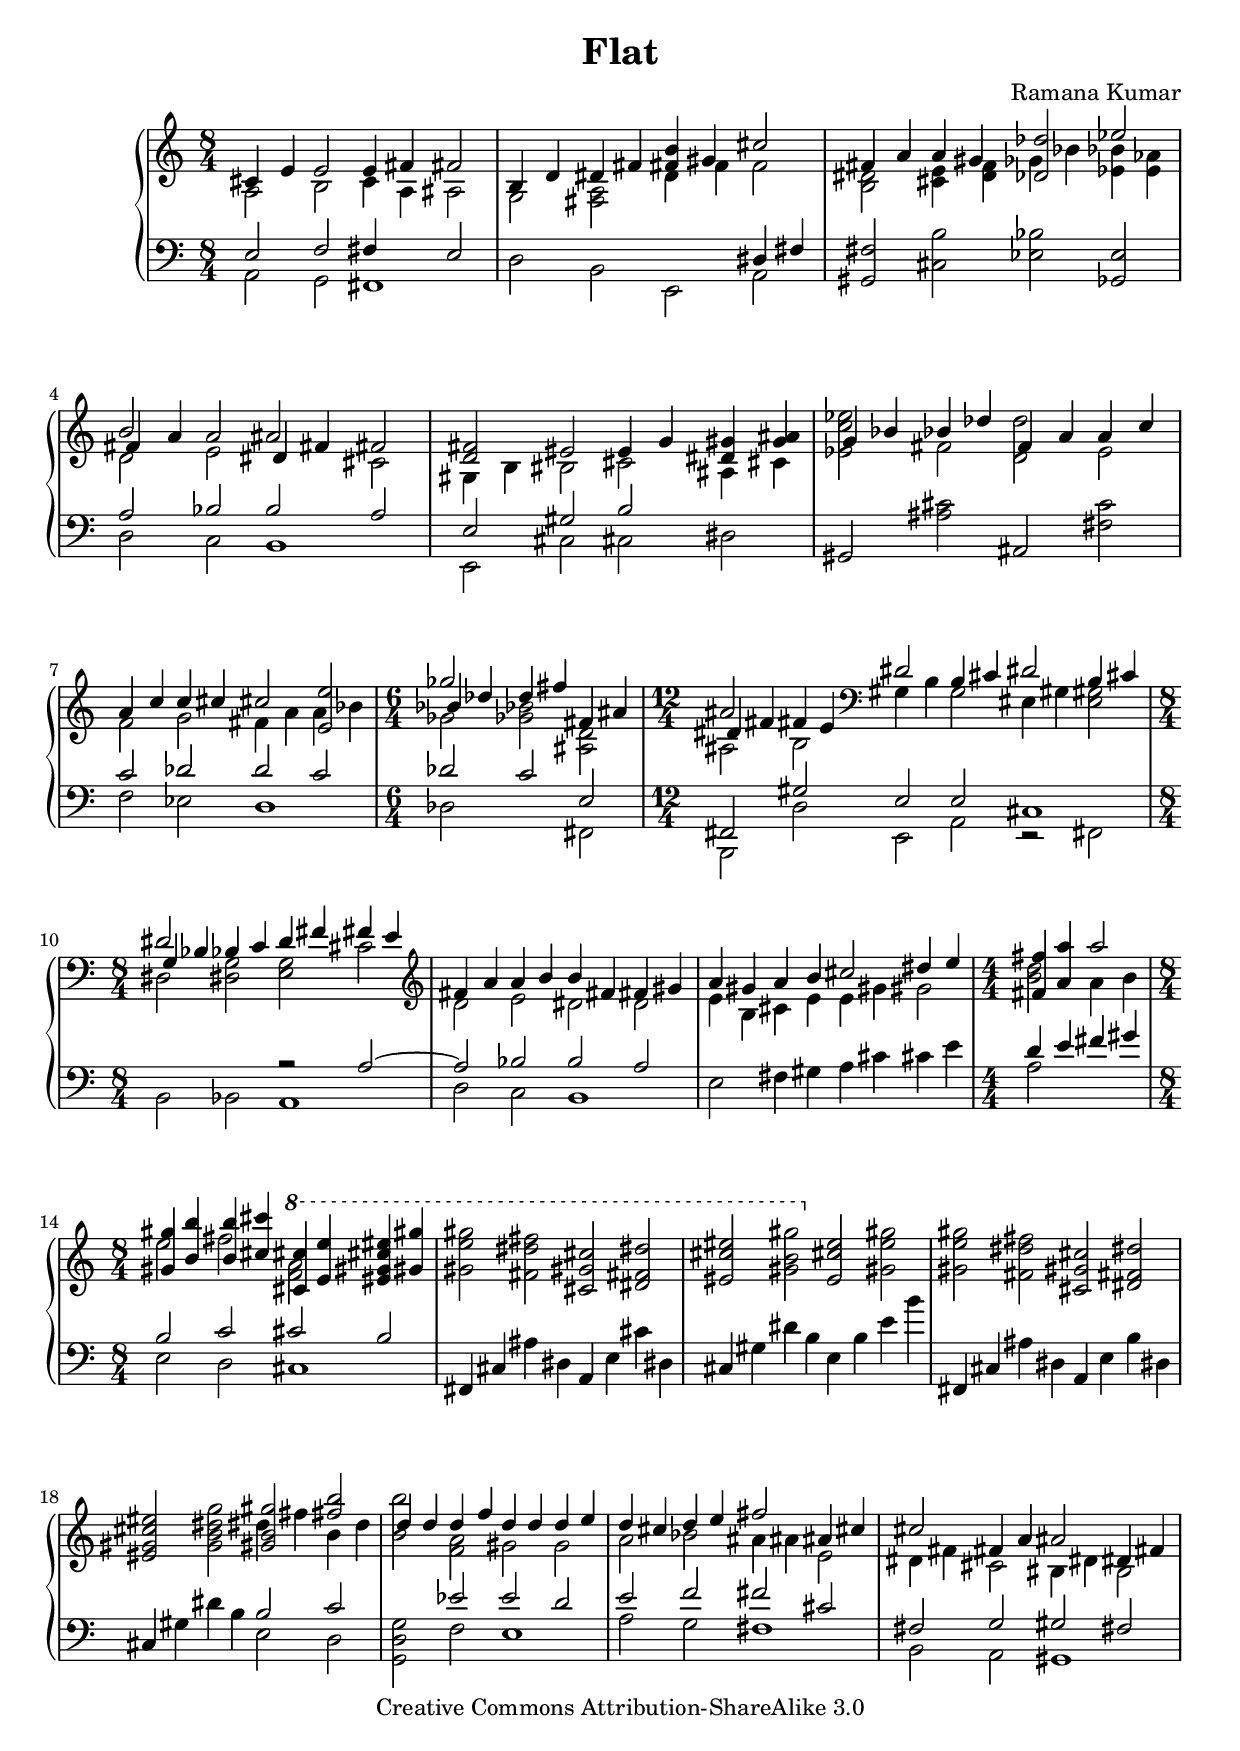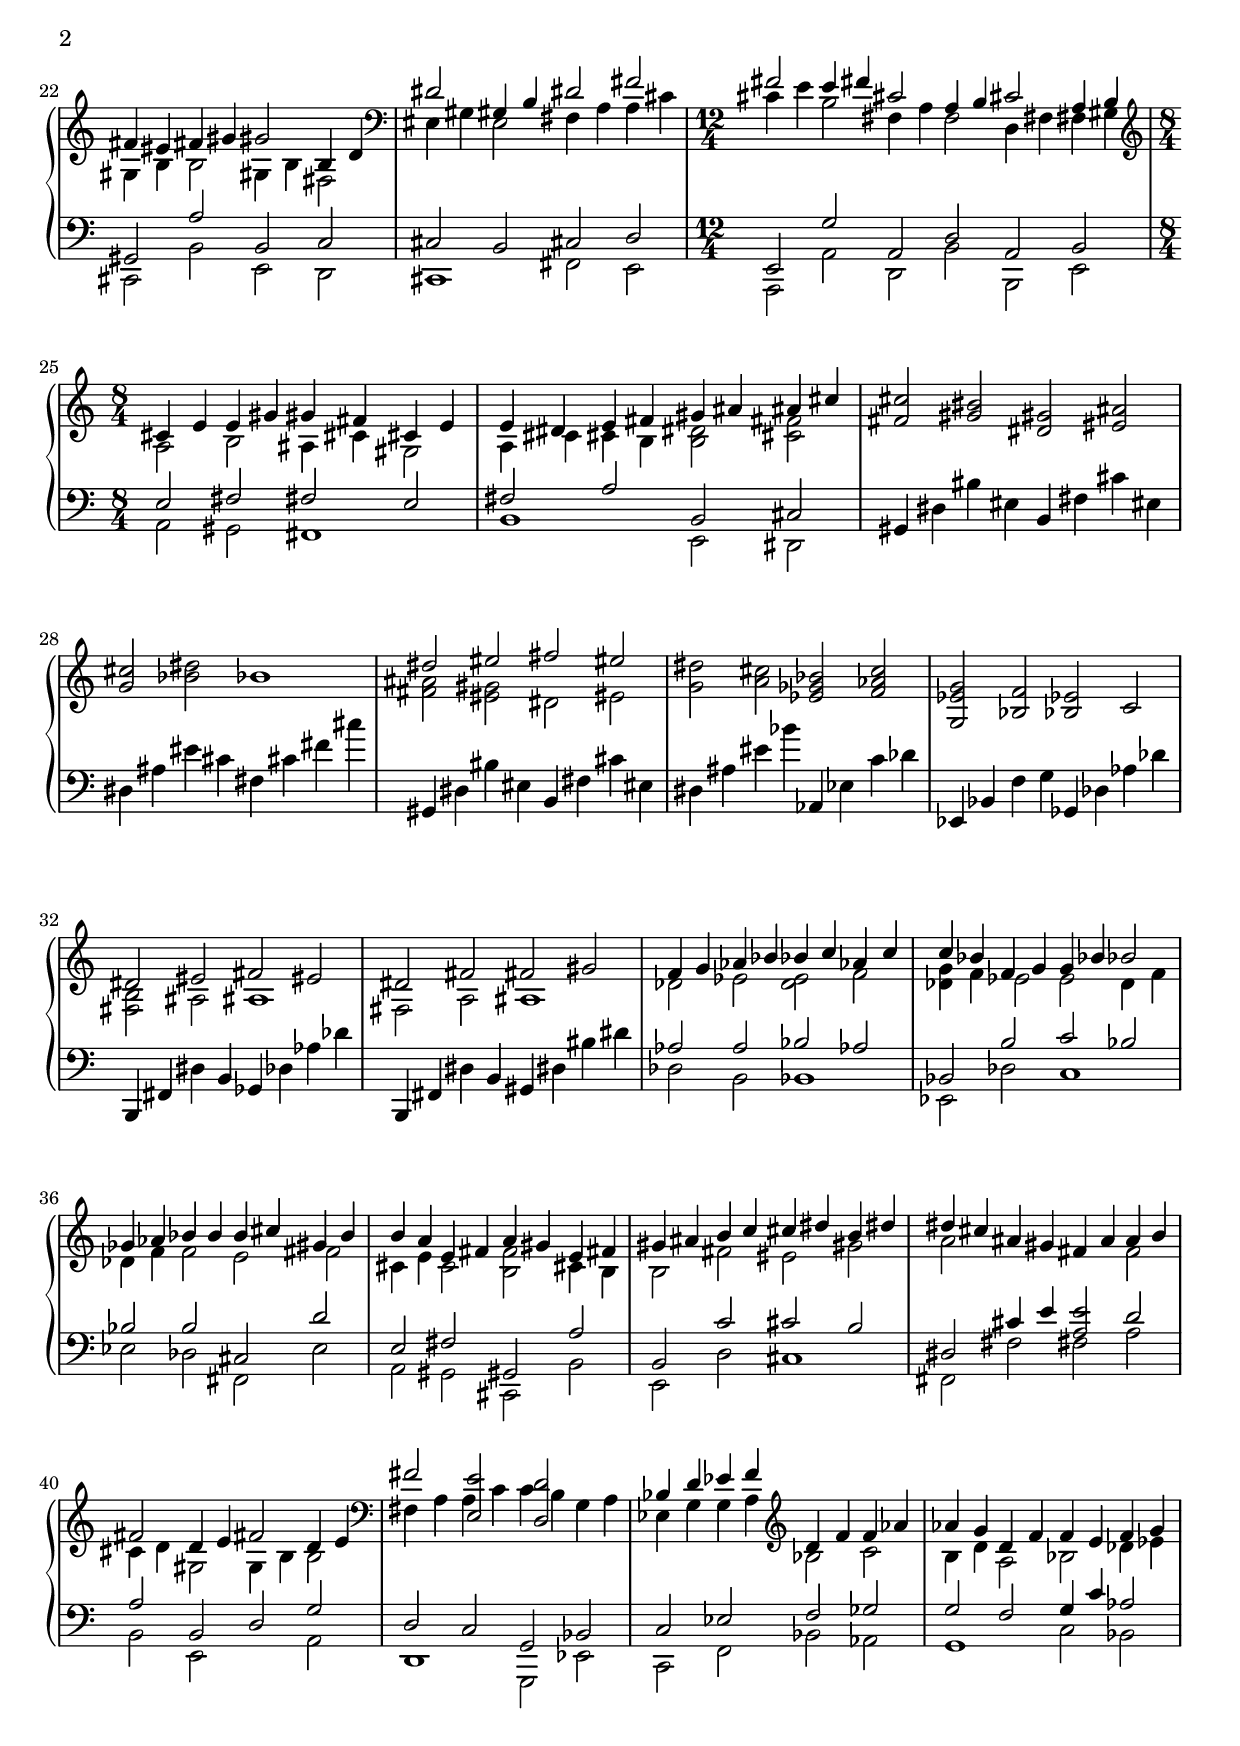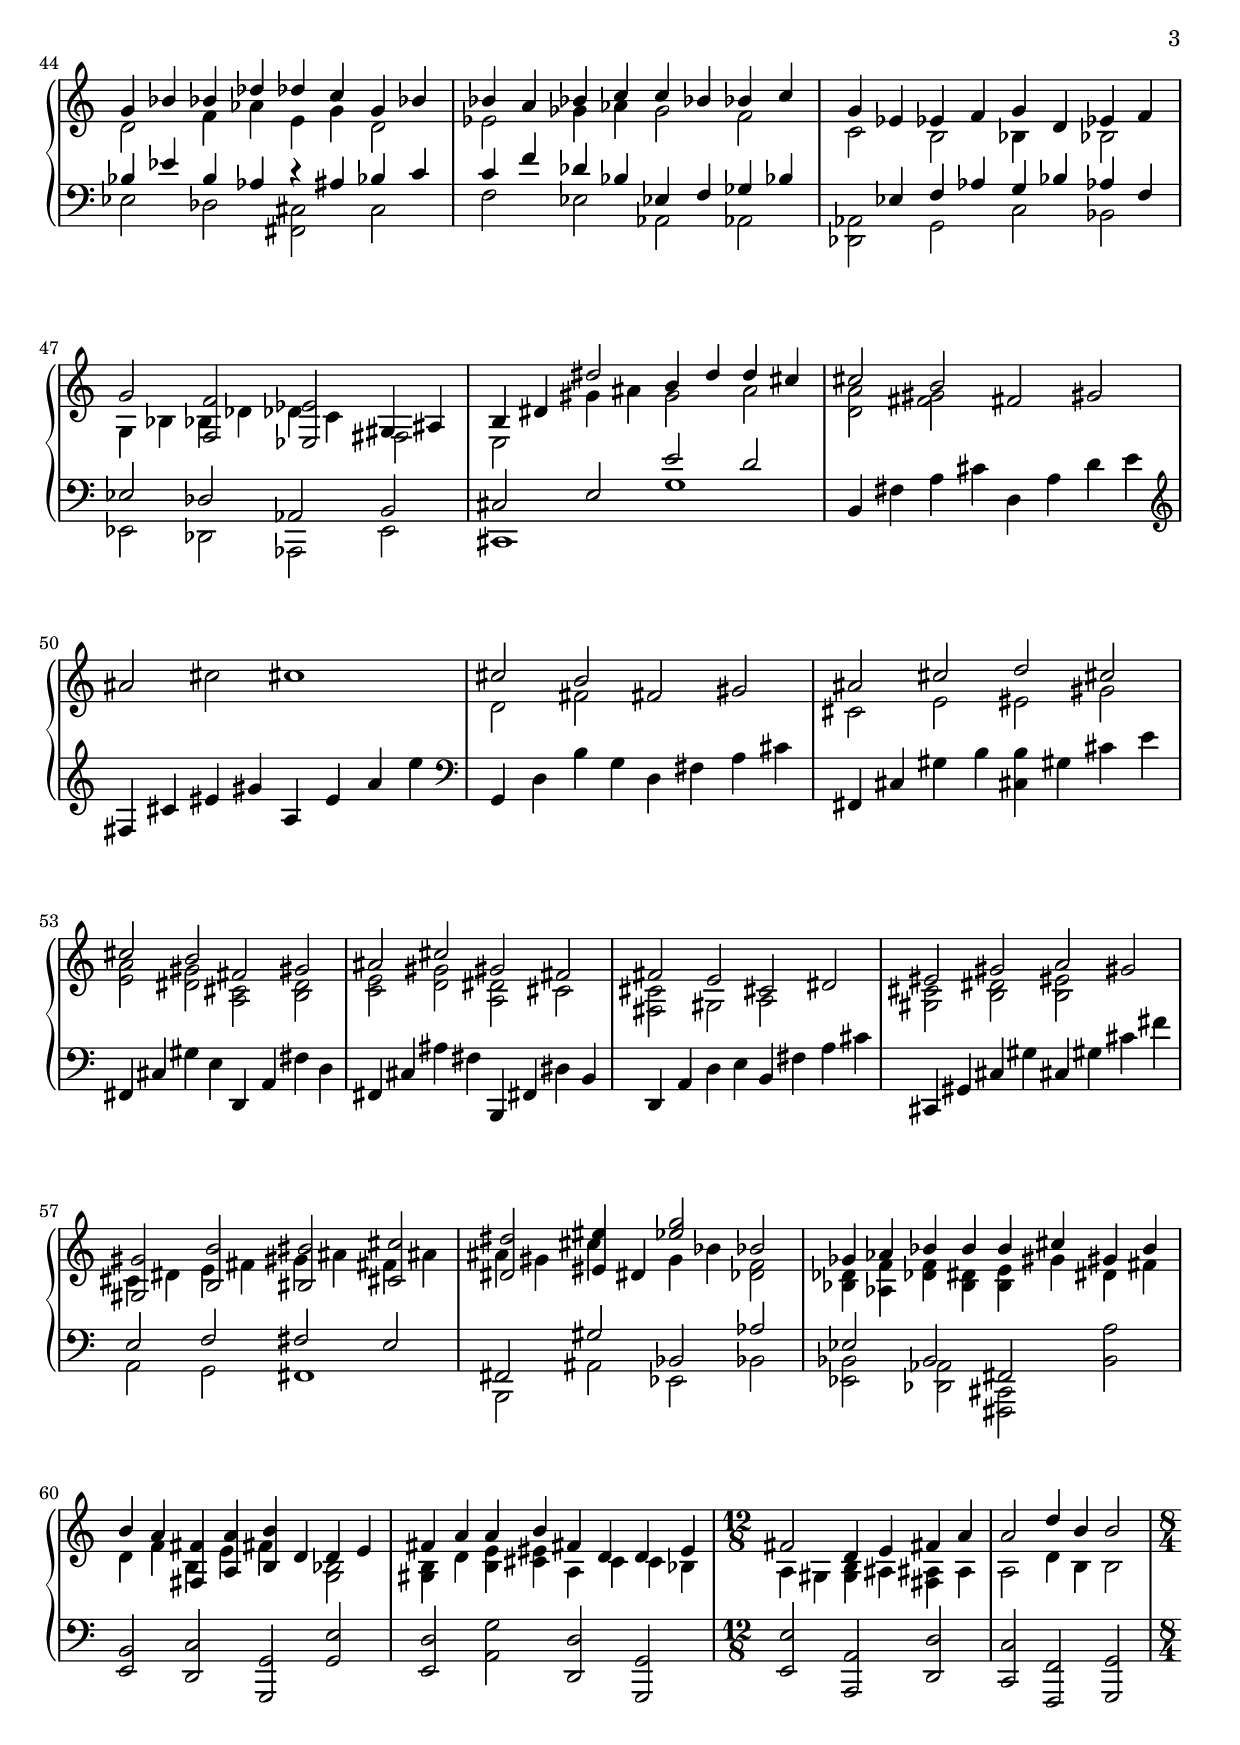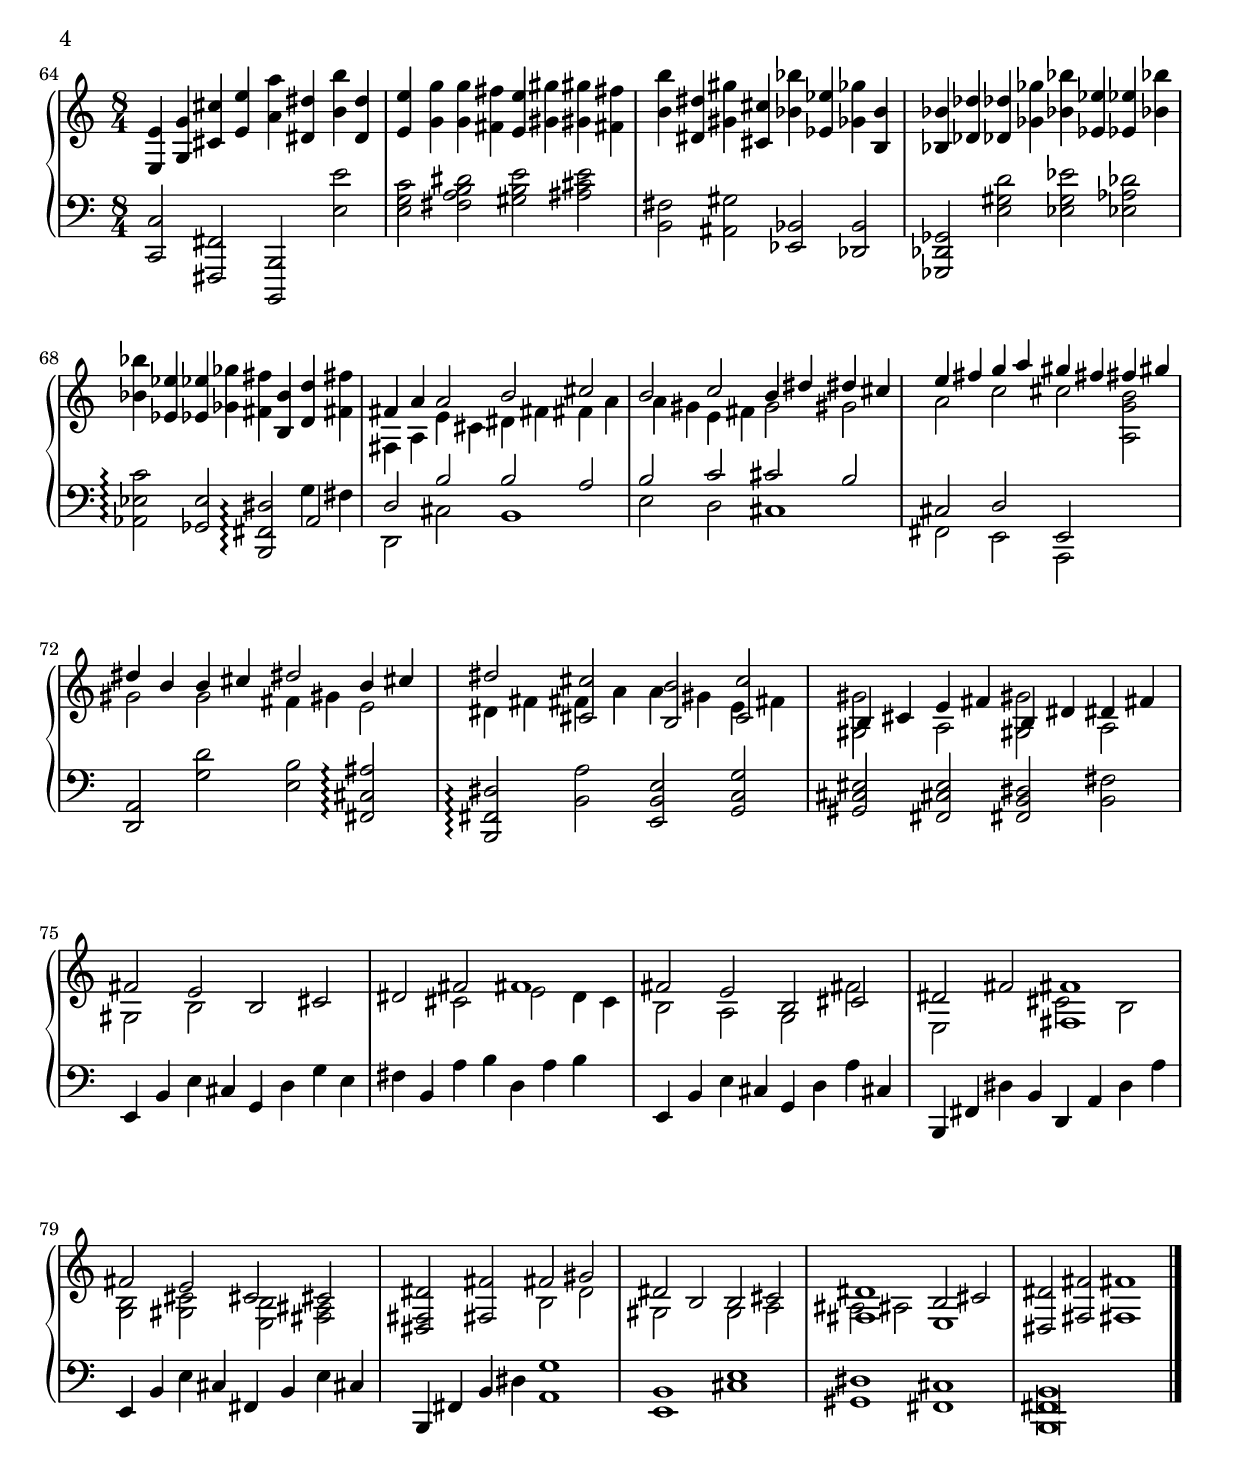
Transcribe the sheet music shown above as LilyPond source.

\version "2.10.30"

\header {
  title             = "Flat"
  composer          = "Ramana Kumar"
  date              = "2007"
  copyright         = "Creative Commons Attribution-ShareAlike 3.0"
}

onceStem =
#(define-music-function (parser location direction music) (number? ly:music?) #{
  \once \override Stem #'direction = $direction
  $music #}
)

#(ly:set-option 'point-and-click #f)

\score {
  \context PianoStaff <<
    \context Staff = right <<
      #(set-accidental-style 'forget)
      \override Staff.TimeSignature #'style = #'()
      \clef treble
      \time 8/4
      << {
        <<
          {cis'4 e' e'2 e'4 fis' fis'2}
        \\{a2 b c'4 a ais2}
        >> | <<
          {b4 d' dis' fis' <b' fis'> gis' cis''2}
        \\{g2 <fis a> d'4 f' f'2}
        >> | <<
          {fis'4 a' a' gis' <des' des''>2 ees''}
        \\{<b dis'>2 <cis' e'>4 <d' f'> ges' bes' <bes' ees'> <aes' e'>}
        >> | <<
          {b'2 s ais' s}
        \\{d'2 e' s cis'}
        \\{fis'4 a' a'2 dis'4 fis' fis'2}
        >> | <<
          {<fis' d'>2 eis' e'4 g' <gis' dis'> <ais' g'>}
        \\{gis4 b bis2 cis' ais4 cis'}
        >> | <<                                             %--05
          {g'4 bes' bes' des'' f' a' a' c''}
        \\{<ees' c'' ees''>2 fis' <d' d''> e'}
        >> | <<
          {a'4 c'' c'' cis'' cis''2 <e' e''>}
        \\{f'2 g' fis'4 a' a' bes'}
        >> | \time 6/4 <<
          {ges''2 s fis'4 ais'}
        \\{ges'2 <ges' bes'> <ais d'>}
        \\{bes'4 des'' d'' fis'' s2}
        >> | \time 12/4 <<
          {ais'2 s \clef bass dis'2 b4 cis' dis'2 b4 cis'}
        \\{ais2 b gis4 b g2 eis4 gis <e gis>2}
        \\{dis'4 fis' fis' e'}
        >> | \time 8/4 <<
          {dis'2 s d'4 fis' fis' e'}
        \\{dis2 <dis g> <e g> cis'}
        \\{g4 bes bes c' s2 s}
        >> | \clef treble <<                               %--10
          {fis'4 a' a' b' b' fis' fis' gis'}
        \\{d'2 e' dis' d'}
        >> | <<
          {a'4 gis' a' b' cis''2 dis''4 e''}
        \\{e'4 b cis' e' e' gis' gis'2}
        >> | \time 4/4 <<
          {<fis' fis''>4 <a' a''> a''2}
        \\{<b' d''>2 a'4 b'}
        >> | \time 8/4 <<
          {<gis' gis''>4 <b' b''> <b' b''> <cis'' cis'''> #(set-octavation 1) <cis'' cis'''> <e'' e'''> <eis'' gis'' cis''' eis'''> <gis'' gis'''>}
        \\{e''2 fis'' <f'' a''> s}
        >> | 
          <gis'' e''' gis'''>2 <fis'' dis''' fis'''> <cis'' gis'' cis'''> <dis'' fis'' dis'''>
           |                                               %--15
          <eis'' cis''' eis'''>2 <gis'' b'' gis'''> #(set-octavation 0) <e' cis'' e''> <gis' e'' gis''>
           |
          <gis' e'' gis''>2 <fis' dis'' fis''> <cis' gis' cis''> <dis' fis' dis''>
           |
          <eis' gis' cis'' eis''>2 <g' b' dis'' g''> <<{<gis' b' gis''>2 <fis'' b''>}\\{dis''4 fis'' b' d''}>>
           | <<
          {d''4 d'' d'' f'' d'' d'' d'' e''}
        \\{<b' b''>2 <f' a'> gis' g'}
        >> | <<
          {d''4 cis'' d'' e'' fis''2 ais'4 cis''}
        \\{a'2 bes' ais'4 ais' e'2}
        >> | <<                                            %--20
          {cis''2 fis'4 a' ais'2 dis'4 fis'}
        \\{dis'4 fis' cis'2 bis4 dis' b2}
        >> | <<
          {fis'4 eis' fis' gis' gis'2 b4 d'}
        \\{gis4 b b2 gis4 b fis2}
        >> | \clef bass <<
          {dis'2 gis4 b dis'2 fis'}
        \\{eis4 gis e2 fis4 a a cis'}
        >> | \time 12/4 <<
          {fis'2 e'4 fis' cis'2 a4 b cis'2 a4 b}
        \\{cis'4 e' b2 fis4 a f2 d4 fis fis gis}
        >> | \time 8/4 \clef treble <<
          {cis'4 e' e' gis' gis' fis' cis' e'}
        \\{a2 b ais4 cis' gis2}
        >> | <<                                            %--25
          {e'4 dis' e' fis' gis' ais' ais' cis''}
        \\{a4 cis' cis' b <b dis'>2 <cis' fis'>}
        >> |
          <cis'' fis'>2 <bis' gis'> <gis' dis'> <ais' eis'>
           | 
          <cis'' g'>2 <dis'' bes'> bes'1
           | <<
          {dis''2 eis'' fis'' eis''}
        \\{<fis' ais'>2 <eis' gis'> dis' eis'}
        >> |
          <g' dis''>2 <a' cis''> <ees' ges' bes'> <f' aes' c''>
           |                                               %--30             
          <g ees' g'>2 <bes f'> <bes ees'> c'
           | <<
          {dis'2 eis' fis' eis'}
        \\{<fis b>2 ais ais1}
        >> | <<
          {dis'2 fis' fis' gis'}
        \\{fis2 a ais1}
        >> | <<
          {f'4 g' aes' bes' bes' c'' aes' c''}
        \\{des'2 ees' <d' e'> f'}
        >> | <<
          {c''4 bes' f' g' g' bes' bes'2}
        \\{<des' g'>4 f' ees'2 e' d'4 f'}
        >> | <<                                            %--35 
          {ges'4 aes' bes' b' b' cis'' gis' b'}
        \\{des'4 f' f'2 e' fis'}
        >> | <<
          {b'4 a' e' fis' a' gis' e' fis'}
        \\{cis'4 e' c'2 <b f'> cis'4 b}
        >> | <<
          {gis'4 ais' b' c'' cis'' dis'' b' dis''}
        \\{b2 fis' eis' gis'}
        >> | <<
          {dis''4 cis'' ais' gis' fis' a' a' b'}
        \\{a'2 s s f'}
        >> | <<
          {fis'2 d'4 e' fis'2 d'4 e'}
        \\{cis'4 d' gis2 g4 b b2}
        >> | \clef bass <<                                 %--40
          {fis'2 <e e'> <d d'> s}
        \\{fis4 a a c' c' b g a}
        >> | <<
          {bes4 d' ees' f' \clef treble d'4 f' f' aes'}
        \\{ees4 g g a bes2 c'}
        >> | <<
          {aes'4 g' d' f' f' e' f' g'}
        \\{b4 d' a2 bes des'4 ees'}
        >> | <<
          {g'4 bes' bes' des'' des'' c'' g' bes'}
        \\{d'2 f'4 aes' e' g' d'2}
        >> | <<
          {bes'4 a' bes' c'' c'' bes' bes' c''}
        \\{ees'2 ges'4 aes' g'2 f'}
        >> | <<                                            %--45
          {g'4 ees' ees' f' g'4 d' ees' f'}
        \\{c'2 b bes4 s bes2}
        >> | <<
          {g'2 <f f'> <ees ees'> gis4 ais}
        \\{g4 bes bes des' des' c' fis2}
        >> | <<
          {b4 dis' dis''2 b'4 d'' d'' cis''}
        \\{e2 gis'4 ais' g'2 a'}
        >> | <<
          {cis''2 b' fis' gis'}
        \\{<d' a'>2 <fis' gis'> s s}
        >> |
          ais'2 cis'' cis''1
           | <<                                            %--50
          {cis''2 b' fis' gis'}
        \\{d'2 fis' s s}
        >> | <<
          {ais'2 cis'' d'' cis''}
        \\{cis'2 e' eis' gis'}
        >> | <<
          {cis''2 b' fis' gis'}
        \\{<e' a'>2 <dis' gis'> <a cis'> <b d'>}
        >> | <<
          {ais'2 cis'' gis' fis'}
        \\{<c' e'>2 <d' gis'> <a dis'> cis'}
        >> | <<
          {fis'2 e' cis' dis'}
        \\{<fis cis'>2 gis a s}
        >> | <<                                            %--55
          {eis'2 gis' a' gis'}
        \\{<gis cis'>2 <b dis'> <b eis'> s}     
        >> | <<
          {<gis gis'>2 <b b'> <bis bis'> <cis' cis''>}
        \\{cis'4 dis' e' fis' gis' ais' fis' ais'}
        >> | <<
          {<dis' dis''>2 <eis' eis''>4 dis' <ees'' g''>2 bes'}
        \\{ais'4 gis' cis'' s g' bes' <des' f'>2}
        >> | <<
          {ges'4 aes' bes' b' b' cis'' gis' b'}
        \\{<bes des'>4 <aes f'> <des' f'> <b dis'> <b e'> gis' dis' fis'}
        >> | <<
          {b'4 a' <fis fis'> <a a'> <b b'> d' d' e'}
        \\{d'4 f' b e' fis' s <g bes>2}
        >> | <<                                            %--60
          {fis'4 a' a' b' fis' d' d' e'}
        \\{<gis b>4 d' <b e'> <cis' eis'> a c' c' bes}
        >> | \time 12/8 <<
          {fis'2  d'4   e'  fis'      a' a'2 d''4 b' b'2}
        \\{a4 gis <g b> ais <fis ais> a  a2  d'4  b  b2}
        >> | \time 8/4
           <e e'>4 <g g'> <cis' cis''> <e' e''> <a' a''> <dis' dis''> <b' b''> <d' d''> 
           |
          <e' e''>4 <g' g''> <g' g''> <fis' fis''> <e' e''> <gis' gis''> <gis' gis''> <fis' fis''>
           |
          <b' b''>4 <dis' dis''> <gis' gis''> <cis' cis''> <bes' bes''> <ees' ees''> <ges' ges''> <b b'>
           |                                               %--65
          <bes bes'>4 <des' des''> <des' des''> <ges' ges''> <bes' bes''> <ees' ees''> <ees' ees''> <bes' bes''>
           |
          <bes' bes''>4 <ees' ees''> <ees' ees''> <ges' ges''> <fis' fis''> <b b'> <d' d''> <fis' fis''>
           | <<
          {fis'4 a' a'2 b' cis''}
        \\{fis4 a e' cis' dis' fis' fis' a'}
        >> | <<
          {b'2 c'' b'4 dis'' dis'' cis''}
        \\{a'4 gis' e' fis' g'2 gis'}
        >> | <<
          {e''4 fis'' g'' a'' gis'' fis'' fis'' gis''}
        \\{a'2 c'' cis'' b'\stemUp}
        >> | <<                                            %--70
          {dis''4 b' b' cis'' dis''2 b'4 cis''}
        \\{gis'2 g' fis'4 gis' e'2}
        >> | <<
          {dis''2 <cis' cis''> <b b'> <c' c''>}
        \\{dis'4 fis' fis' a' a' gis' e' fis'}
        >> | <<
          {b4 cis' e' fis' b dis' dis' fis'}
        \\{<gis gis'>2 a <gis gis'> a}
        >> | <<
          {fis'2 e' b cis'}
        \\{gis2 b s1}
        >> | <<                                            %--75
          {dis'2 fis' fis'1}
        \\{s2 cis' e' d'4 c'}
        >> | <<
          {fis'2 e' b cis'}
        \\{b2 a g fis'}
        >> | <<
          {dis'2 fis' <fis fis'>1}
        \\{e2 s cis' b}         
        >> | <<
          {fis'2 e' cis' cis'}
        \\{<g b>2 <gis cis'> <e b> <fis ais>}
        >> | <<
          {<dis fis dis'>2 <fis fis'> fis' gis'}
        \\{s2 s b d'}
        >> | <<                                            %--80
          {dis'2 b b cis'}
        \\{gis2 s g a}
        >> | <<
          {<fis dis'>1 b2 cis'}
        \\{ais2 ais e1}
        >> |
          <dis dis'>2 <fis fis'> <fis fis'>1
     \bar "|."

      } >>
    >>
    \context Staff = left <<
      #(set-accidental-style 'forget)
      \override Staff.TimeSignature #'style = #'()
      \clef bass
      << {
        <<
          {e2 f fis4 s e2}
        \\{a,2 g, fis,1}
        >> | <<
          {s2 s s dis4 fis}
        \\{d2 b, e, a,}
        >> |
          <gis, fis>2 <cis b> <ees bes> <ges, e>
           | <<
          {a2 bes b a}
        \\{d2 c b,1}
        >> | <<
          {e2 gis b s}
        \\{e,2 cis cis dis2}
        >> |                                               %--05
          gis,2 <ais cis'> ais, <fis c'>
           | <<
          {c'2 des' d' c'}
        \\{f2 ees d1}
        >> | <<
          {des'2 c' e}
        \\{des2 s fis,}
        >> | <<
          {fis,2 gis e e cis1}
        \\{b,,2 d e, a, r fis,}
        >> | <<
          {s2 s r a ~}
        \\{b,2 bes, a,1}
        >> | <<                                            %--10
          {a2 bes b a}
        \\{d2 c b,1}
        >> |
          e2 fis4 gis a cis' cis' e'
           | <<
          {d'4 e' fis' gis'}
        \\{a2 s}
        >> | <<
          {b2 c' cis' b}
        \\{e2 d cis1}
        >> |
          fis,4 cis ais dis a, e cis' dis
           |                                               %--15
          cis4 gis dis' b e b e' b'
           |
          fis,4 cis ais dis a, e b dis
           |
          cis4 gis dis' b <<{b2 c'}\\{e2 d}>>
           | <<
          {s2 ees' e' d'}
        \\{<g, d g>2 f e1}
        >> | <<
          {e'2 f' fis' cis'}
        \\{a2 g fis1}
        >> | <<                                            %--20
          {fis2 g gis fis}
        \\{b,2 a, gis,1}
        >> | <<
          {gis,2 a b, c}
        \\{cis,2 b, e, d,}
        >> | <<
          {cis2 b, cis d}
        \\{cis,1 fis,2 e,}
        >> | <<
          {e,2 g a, d a, b,}
        \\{a,,2 a, d, b, b,, e,}
        >> | <<
          {e2 fis fis e}
        \\{a,2 gis, fis,1}
        >> | <<                                            %--25
          {fis2 a b, cis}
        \\{b,1 e,2 dis,}
        >> |
          gis,4 dis bis eis b, fis cis' eis
           |
          dis4 ais eis' cis' fis cis' fis' cis''
           |
          gis,4 dis bis eis b, fis cis' eis
           |
          dis4 ais eis' bes' aes, ees c' des'
           |                                               %--30
          ees,4 bes, f g ges, des aes des'
           |
          b,, fis, dis b, ges, des aes des'
           |
          b,, fis, dis b, gis, dis bis dis'
           | <<
          {aes2 a bes aes}
        \\{des2 b, bes,1}
        >> | <<
          {bes,2 b c' bes}
        \\{ees,2 des c1}
        >> | <<                                            %--35
          {bes2 b cis d'}
        \\{ees2 des fis, e}
        >> | <<
          {e2 fis gis, a}
        \\{a,2 gis, cis, b,}
        >> | <<
          {b,2  c' cis' b}
        \\{e,2 d cis1}
        >> | <<
          {dis2 cis'4 e' <a e'>2 d'}
        \\{fis,2 fis fis a}
        >> | <<
          {a2 b, d g}
        \\{b,2 e, s a,}
        >> | <<                                            %--40
          {d2 c g, bes,}
        \\{d,1 g,,2 ees,}
        >> | <<
          {c2 ees f ges}
        \\{c,2 f, bes, aes,}
        >> | <<
          {g2 f g4 c' aes2}
        \\{g,1 c2 bes,}
        >> | <<
          {bes4 ees' b aes r4 ais bes c'}
        \\{ees2 des <fis, cis>2 c}
        >> | <<
          {c'4 f' des' bes ees4 f ges bes}
        \\{f2 ees aes, aes,}
        >> | <<                                            %--45
          {s4 ees f aes g bes aes f}
        \\{<des, aes,>2 g,2 c bes,}
        >> | <<
          {ees2 des aes, b,}
        \\{ees,2 des, aes,, e,}
        >> | <<
          {cis2 e e' d'}
        \\{cis,1 g}
        >> | 
          b,4 fis a cis' d a d' e'
           | \clef treble
          fis4 cis' eis' gis' a e' a' e''
           | \clef bass                                    %--50
          g,4 d b g d fis a cis'
           |
          fis,4 cis gis b <cis b> gis cis' e'
           |
          fis,4 cis gis e d, a, fis d
           |
          fis,4 cis ais fis b,, fis, dis b,
           |
          d,4 a, d e b, fis a cis'
           |                                               %--55
          cis,4 gis, cis gis cis gis cis' fis'
           | <<
          {e2 f fis e}
        \\{a,2 g, fis,1}
        >> | <<
          {fis,2 gis bes, aes}
        \\{b,,2 ais, ees, bes,}
        >> | <<
          {ees2 b, fis,}
        \\{<ees, bes,>2 <des, aes,> <fis,, cis,> <b, a>}
        >> |
          <e, b,>2 <d, c> <g,, g,> <g, e>
           |                                               %--60
          <e, d>2 <a, g> <d, d> <g,, g,>
           |
          <e, e>2 <a,, a,> <d, d> <c, c> <f,, f,> <g,, g,> 
           |
          <c, c>2 <fis,, fis,> <b,,, b,,> <e e'>
           |
          <e g c'>2 <fis a b dis'> <gis b e'> <ais cis' e'>
           |
          <b, fis>2 <ais, gis> <ees, bes,> <des, b,>
           |                                               %--65
          <ges,, des, ges,>2 <e gis d'> <ees g ees'> <ees aes des'>
           |
          <aes, ees c'>2\arpeggio <ges, e> <b,, fis, dis>\arpeggio <<{a,2}\\{g4 fis}>>
           | <<
          {d2 b b a}
        \\{d,2 cis b,1}
        >> | <<
          {b2 c' cis' b}
        \\{e2 d cis1}
        >> | <<
          {cis2 d e,}
        \\{fis,2 e, a,,} >>
        \change Staff = right <<{}\\{<a g'>2}>>
           | \change Staff = left                          %--70
          <d, a,>2 <g d'> <e b> <fis, cis ais>\arpeggio
           |
          <b,, fis, dis>2\arpeggio <b, a> <e, b, e> <g, c g>
           |
          <gis, cis eis>2 <fis, cis e> <fis, b, dis> <b, fis>
           |
          e,4 b, e cis g, d g e
           |
          fis4 b, a b d a b s
           |                                               %--75
          e,4 b, e cis g, d a cis
           |
          b,,4 fis, dis b, d, a, d a
           |
          e,4 b, e cis fis, b, e cis
           |
          b,,4 fis, b, dis <a, g>1
           | <<
          {b,1 e}
        \\{e,1 cis}
        >> |                                               %--80
          <gis, dis>1 <fis, cis>
           |
          <b,, fis, b,>\breve
     \bar "|."
      } >>
    >>
  >>
}
